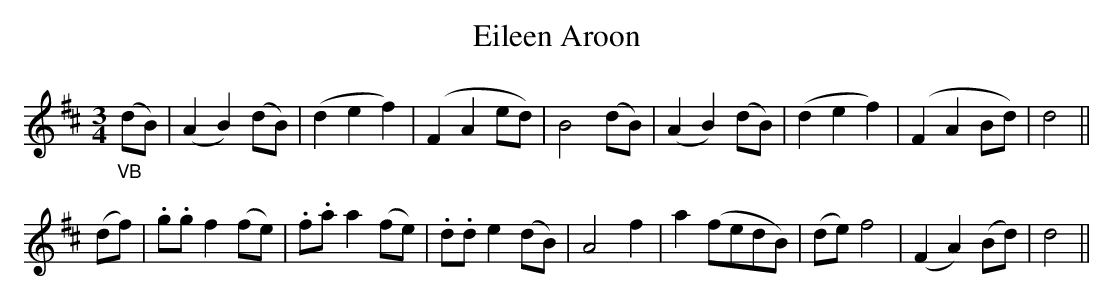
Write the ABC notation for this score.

X:1
T: Eileen Aroon
M: 3/4
L: 1/8
K: Dmaj
"_VB"(dB)|(A2B2)(dB)|(d2e2f2)|(F2A2ed)|B4(dB)|(A2B2)(dB)|(d2e2f2)|(F2A2Bd)|d4||
(df)|.g.g f2(fe)|.f.a a2(fe)|.d.d e2(dB)|A4f2|a2(fedB)|(de) f4|(F2A2)(Bd)|d4||
